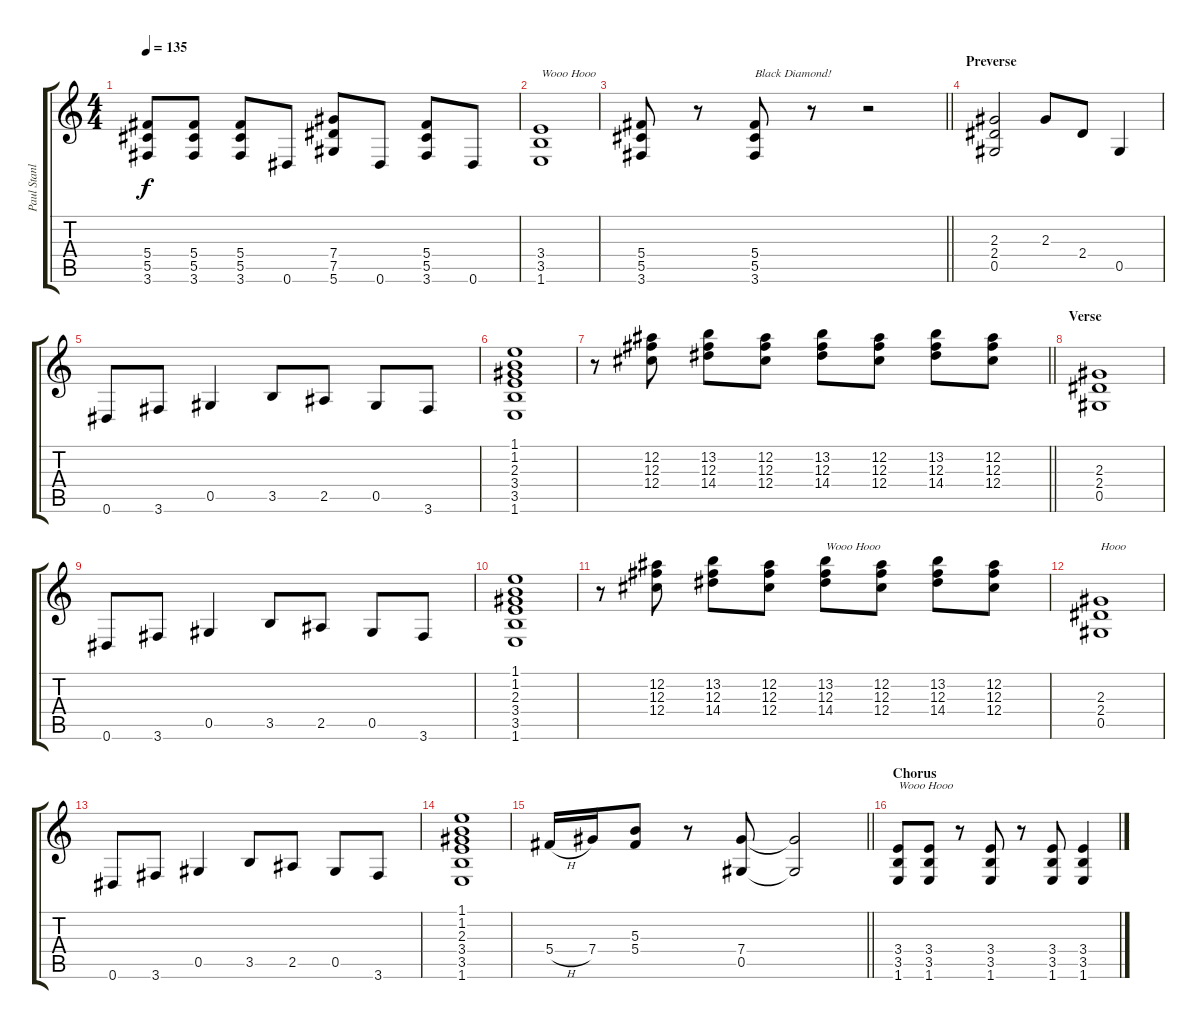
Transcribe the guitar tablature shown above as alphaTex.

\track ("Paul Stanley" "Paul Stanl") {instrument overdrivenguitar}
\staff {score tabs}
\tuning (Eb4 Bb3 Gb3 Db3 Ab2 Eb2) {hide}
\ts (4 4)
\tempo 135
\clef g2
\ks c
(5.4 5.5 3.6).8{dy f} (5.4 5.5 3.6).8 (5.4 5.5 3.6).8 0.6.8 (7.4 7.5 5.6).8 0.6.8 (5.4 5.5 3.6).8 0.6.8 |
(3.4 3.5 1.6).1{txt "Wooo Hooo"} |
\barLineRight lightlight
(5.4 5.5 3.6).8 r.8 (5.4 5.5 3.6).8{txt "Black Diamond!"} r.8 r.2 |
\section ("" "Preverse")
(2.3 2.4 0.5).2 2.3.8 2.4.8 0.5.4 |
0.6.8 3.6.8 0.5.4 3.5.8 2.5.8 0.5.8 3.6.8 |
(1.1 1.2 2.3 3.4 3.5 1.6).1 |
\barLineRight lightlight
r.8 (12.2 12.3 12.4).8 (13.2 12.3 14.4).8 (12.2 12.3 12.4).8 (13.2 12.3 14.4).8 (12.2 12.3 12.4).8 (13.2 12.3 14.4).8 (12.2 12.3 12.4).8 |
\section ("" "Verse")
(2.3 2.4 0.5).1 |
0.6.8 3.6.8 0.5.4 3.5.8 2.5.8 0.5.8 3.6.8 |
(1.1 1.2 2.3 3.4 3.5 1.6).1 |
r.8 (12.2 12.3 12.4).8 (13.2 12.3 14.4).8 (12.2 12.3 12.4).8 (13.2 12.3 14.4).8{txt "Wooo Hooo"} (12.2 12.3 12.4).8 (13.2 12.3 14.4).8 (12.2 12.3 12.4).8 |
(2.3 2.4 0.5).1{txt "Hooo"} |
0.6.8 3.6.8 0.5.4 3.5.8 2.5.8 0.5.8 3.6.8 |
(1.1 1.2 2.3 3.4 3.5 1.6).1 |
\barLineRight lightlight
5.4{h}.16 7.4.16 (5.3 5.4).8 r.8 (7.4 0.5).8 (7.4{t} 0.5{t}).2 |
\section ("" "Chorus")
(3.4 3.5 1.6).8{txt "Wooo Hooo"} (3.4 3.5 1.6).8 r.8 (3.4 3.5 1.6).8 r.8 (3.4 3.5 1.6).8 (3.4 3.5 1.6).4
